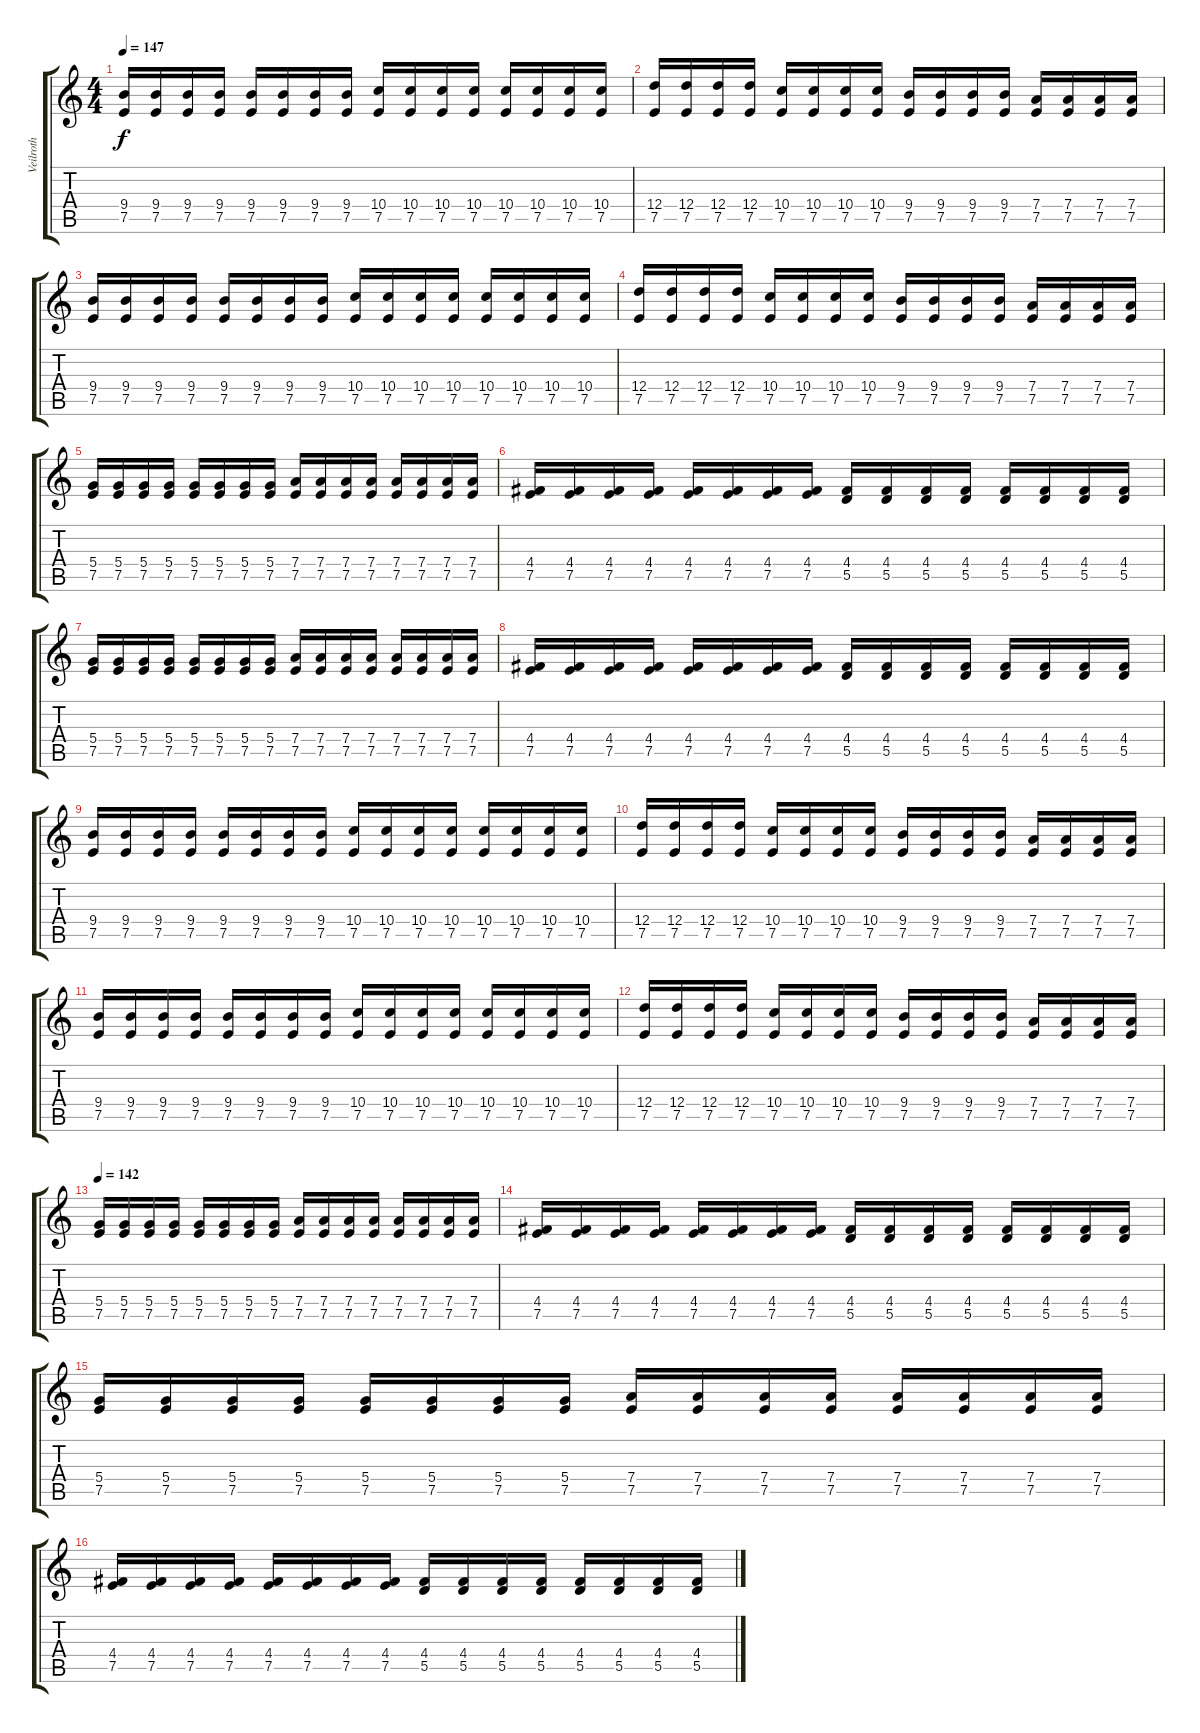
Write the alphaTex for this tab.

\track ("Veilroth" "Veilroth") {instrument distortionguitar}
\staff {score tabs}
\tuning (E4 B3 G3 D3 A2 E2) {hide}
\ts (4 4)
\tempo 147
\clef g2
\ks c
(9.4 7.5).16{dy f} (9.4 7.5).16 (9.4 7.5).16 (9.4 7.5).16 (9.4 7.5).16 (9.4 7.5).16 (9.4 7.5).16 (9.4 7.5).16 (10.4 7.5).16 (10.4 7.5).16 (10.4 7.5).16 (10.4 7.5).16 (10.4 7.5).16 (10.4 7.5).16 (10.4 7.5).16 (10.4 7.5).16 |
(12.4 7.5).16 (12.4 7.5).16 (12.4 7.5).16 (12.4 7.5).16 (10.4 7.5).16 (10.4 7.5).16 (10.4 7.5).16 (10.4 7.5).16 (9.4 7.5).16 (9.4 7.5).16 (9.4 7.5).16 (9.4 7.5).16 (7.4 7.5).16 (7.4 7.5).16 (7.4 7.5).16 (7.4 7.5).16 |
(9.4 7.5).16 (9.4 7.5).16 (9.4 7.5).16 (9.4 7.5).16 (9.4 7.5).16 (9.4 7.5).16 (9.4 7.5).16 (9.4 7.5).16 (10.4 7.5).16 (10.4 7.5).16 (10.4 7.5).16 (10.4 7.5).16 (10.4 7.5).16 (10.4 7.5).16 (10.4 7.5).16 (10.4 7.5).16 |
(12.4 7.5).16 (12.4 7.5).16 (12.4 7.5).16 (12.4 7.5).16 (10.4 7.5).16 (10.4 7.5).16 (10.4 7.5).16 (10.4 7.5).16 (9.4 7.5).16 (9.4 7.5).16 (9.4 7.5).16 (9.4 7.5).16 (7.4 7.5).16 (7.4 7.5).16 (7.4 7.5).16 (7.4 7.5).16 |
(5.4 7.5).16 (5.4 7.5).16 (5.4 7.5).16 (5.4 7.5).16 (5.4 7.5).16 (5.4 7.5).16 (5.4 7.5).16 (5.4 7.5).16 (7.4 7.5).16 (7.4 7.5).16 (7.4 7.5).16 (7.4 7.5).16 (7.4 7.5).16 (7.4 7.5).16 (7.4 7.5).16 (7.4 7.5).16 |
(4.4 7.5).16 (4.4 7.5).16 (4.4 7.5).16 (4.4 7.5).16 (4.4 7.5).16 (4.4 7.5).16 (4.4 7.5).16 (4.4 7.5).16 (4.4 5.5).16 (4.4 5.5).16 (4.4 5.5).16 (4.4 5.5).16 (4.4 5.5).16 (4.4 5.5).16 (4.4 5.5).16 (4.4 5.5).16 |
(5.4 7.5).16 (5.4 7.5).16 (5.4 7.5).16 (5.4 7.5).16 (5.4 7.5).16 (5.4 7.5).16 (5.4 7.5).16 (5.4 7.5).16 (7.4 7.5).16 (7.4 7.5).16 (7.4 7.5).16 (7.4 7.5).16 (7.4 7.5).16 (7.4 7.5).16 (7.4 7.5).16 (7.4 7.5).16 |
(4.4 7.5).16 (4.4 7.5).16 (4.4 7.5).16 (4.4 7.5).16 (4.4 7.5).16 (4.4 7.5).16 (4.4 7.5).16 (4.4 7.5).16 (4.4 5.5).16 (4.4 5.5).16 (4.4 5.5).16 (4.4 5.5).16 (4.4 5.5).16 (4.4 5.5).16 (4.4 5.5).16 (4.4 5.5).16 |
(9.4 7.5).16 (9.4 7.5).16 (9.4 7.5).16 (9.4 7.5).16 (9.4 7.5).16 (9.4 7.5).16 (9.4 7.5).16 (9.4 7.5).16 (10.4 7.5).16 (10.4 7.5).16 (10.4 7.5).16 (10.4 7.5).16 (10.4 7.5).16 (10.4 7.5).16 (10.4 7.5).16 (10.4 7.5).16 |
(12.4 7.5).16 (12.4 7.5).16 (12.4 7.5).16 (12.4 7.5).16 (10.4 7.5).16 (10.4 7.5).16 (10.4 7.5).16 (10.4 7.5).16 (9.4 7.5).16 (9.4 7.5).16 (9.4 7.5).16 (9.4 7.5).16 (7.4 7.5).16 (7.4 7.5).16 (7.4 7.5).16 (7.4 7.5).16 |
(9.4 7.5).16 (9.4 7.5).16 (9.4 7.5).16 (9.4 7.5).16 (9.4 7.5).16 (9.4 7.5).16 (9.4 7.5).16 (9.4 7.5).16 (10.4 7.5).16 (10.4 7.5).16 (10.4 7.5).16 (10.4 7.5).16 (10.4 7.5).16 (10.4 7.5).16 (10.4 7.5).16 (10.4 7.5).16 |
(12.4 7.5).16 (12.4 7.5).16 (12.4 7.5).16 (12.4 7.5).16 (10.4 7.5).16 (10.4 7.5).16 (10.4 7.5).16 (10.4 7.5).16 (9.4 7.5).16 (9.4 7.5).16 (9.4 7.5).16 (9.4 7.5).16 (7.4 7.5).16 (7.4 7.5).16 (7.4 7.5).16 (7.4 7.5).16 |
\tempo 142
(5.4 7.5).16 (5.4 7.5).16 (5.4 7.5).16 (5.4 7.5).16 (5.4 7.5).16 (5.4 7.5).16 (5.4 7.5).16 (5.4 7.5).16 (7.4 7.5).16 (7.4 7.5).16 (7.4 7.5).16 (7.4 7.5).16 (7.4 7.5).16 (7.4 7.5).16 (7.4 7.5).16 (7.4 7.5).16 |
(4.4 7.5).16 (4.4 7.5).16 (4.4 7.5).16 (4.4 7.5).16 (4.4 7.5).16 (4.4 7.5).16 (4.4 7.5).16 (4.4 7.5).16 (4.4 5.5).16 (4.4 5.5).16 (4.4 5.5).16 (4.4 5.5).16 (4.4 5.5).16 (4.4 5.5).16 (4.4 5.5).16 (4.4 5.5).16 |
(5.4 7.5).16 (5.4 7.5).16 (5.4 7.5).16 (5.4 7.5).16 (5.4 7.5).16 (5.4 7.5).16 (5.4 7.5).16 (5.4 7.5).16 (7.4 7.5).16 (7.4 7.5).16 (7.4 7.5).16 (7.4 7.5).16 (7.4 7.5).16 (7.4 7.5).16 (7.4 7.5).16 (7.4 7.5).16 |
(4.4 7.5).16 (4.4 7.5).16 (4.4 7.5).16 (4.4 7.5).16 (4.4 7.5).16 (4.4 7.5).16 (4.4 7.5).16 (4.4 7.5).16 (4.4 5.5).16 (4.4 5.5).16 (4.4 5.5).16 (4.4 5.5).16 (4.4 5.5).16 (4.4 5.5).16 (4.4 5.5).16 (4.4 5.5).16
